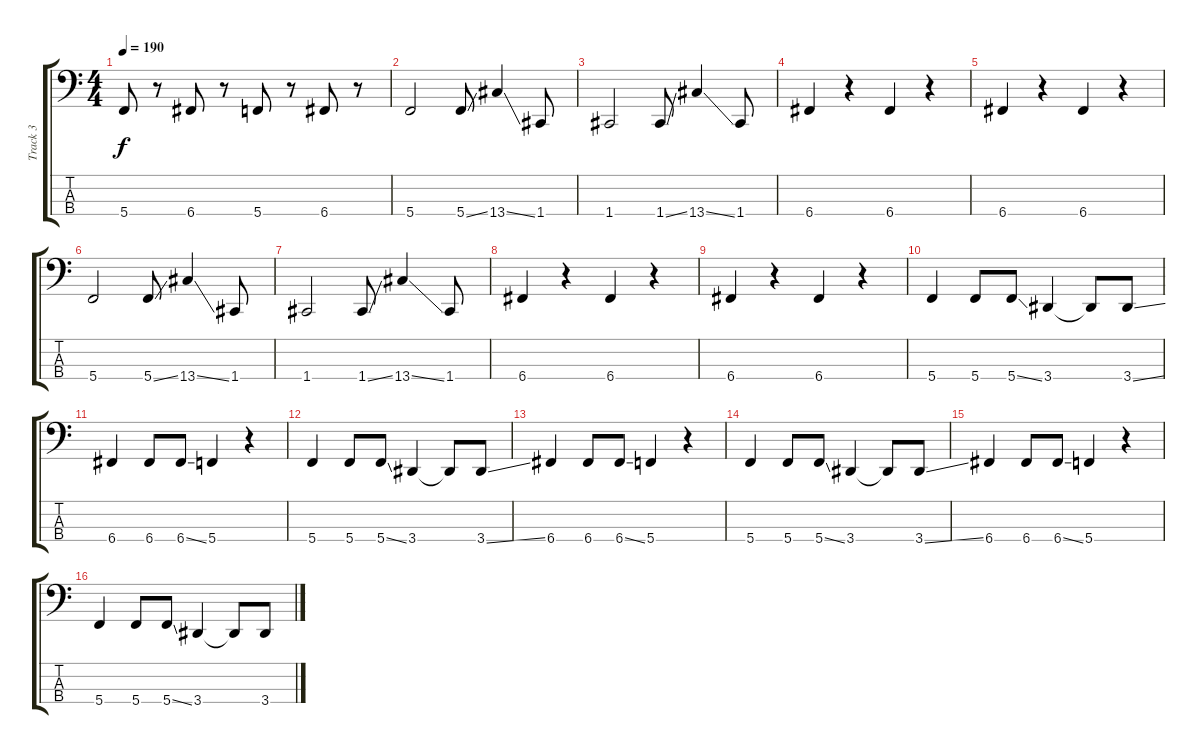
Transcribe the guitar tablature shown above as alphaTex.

\track ("Track 3" "Track 3") {instrument electricbasspick}
\staff {score tabs}
\tuning (F2 C2 G1 C1) {hide}
\ts (4 4)
\tempo 190
\clef f4
\ks c
5.4.8{dy f} r.8 6.4.8 r.8 5.4.8 r.8 6.4.8 r.8 |
5.4.2 5.4{ss}.8 13.4{ss}.4 1.4.8 |
1.4.2 1.4{ss}.8 13.4{ss}.4 1.4.8 |
6.4.4 r.4 6.4.4 r.4 |
6.4.4 r.4 6.4.4 r.4 |
5.4.2 5.4{ss}.8 13.4{ss}.4 1.4.8 |
1.4.2 1.4{ss}.8 13.4{ss}.4 1.4.8 |
6.4.4 r.4 6.4.4 r.4 |
6.4.4 r.4 6.4.4 r.4 |
5.4.4 5.4.8 5.4{ss}.8 3.4.4 3.4{t}.8 3.4{ss}.8 |
6.4.4 6.4.8 6.4{ss}.8 5.4.4 r.4 |
5.4.4 5.4.8 5.4{ss}.8 3.4.4 3.4{t}.8 3.4{ss}.8 |
6.4.4 6.4.8 6.4{ss}.8 5.4.4 r.4 |
5.4.4 5.4.8 5.4{ss}.8 3.4.4 3.4{t}.8 3.4{ss}.8 |
6.4.4 6.4.8 6.4{ss}.8 5.4.4 r.4 |
5.4.4 5.4.8 5.4{ss}.8 3.4.4 3.4{t}.8 3.4{ss}.8
